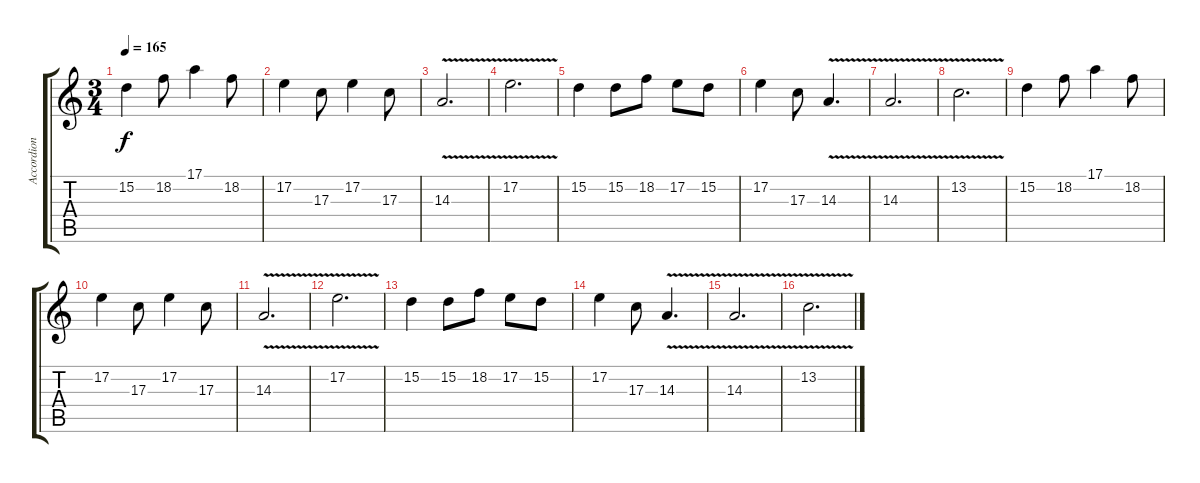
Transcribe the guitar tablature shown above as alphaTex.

\track ("Accordion" "Accordion") {instrument accordion}
\staff {score tabs}
\tuning (E4 B3 G3 D3 A2 E2) {hide}
\ts (3 4)
\tempo 165
\clef g2
\ks c
15.2.4{dy f} 18.2.8 17.1.4 18.2.8 |
17.2.4 17.3.8 17.2.4 17.3.8 |
14.3{v}.2{d volume 11} |
17.2{v}.2{d} |
15.2.4 15.2.8 18.2.8 17.2.8 15.2.8 |
17.2.4 17.3.8 14.3{v}.4{d} |
14.3{v}.2{d} |
13.2{v}.2{d} |
15.2.4 18.2.8 17.1.4 18.2.8 |
17.2.4 17.3.8 17.2.4 17.3.8 |
14.3{v}.2{d volume 11} |
17.2{v}.2{d} |
15.2.4 15.2.8 18.2.8 17.2.8 15.2.8 |
17.2.4 17.3.8 14.3{v}.4{d} |
14.3{v}.2{d} |
13.2{v}.2{d}
